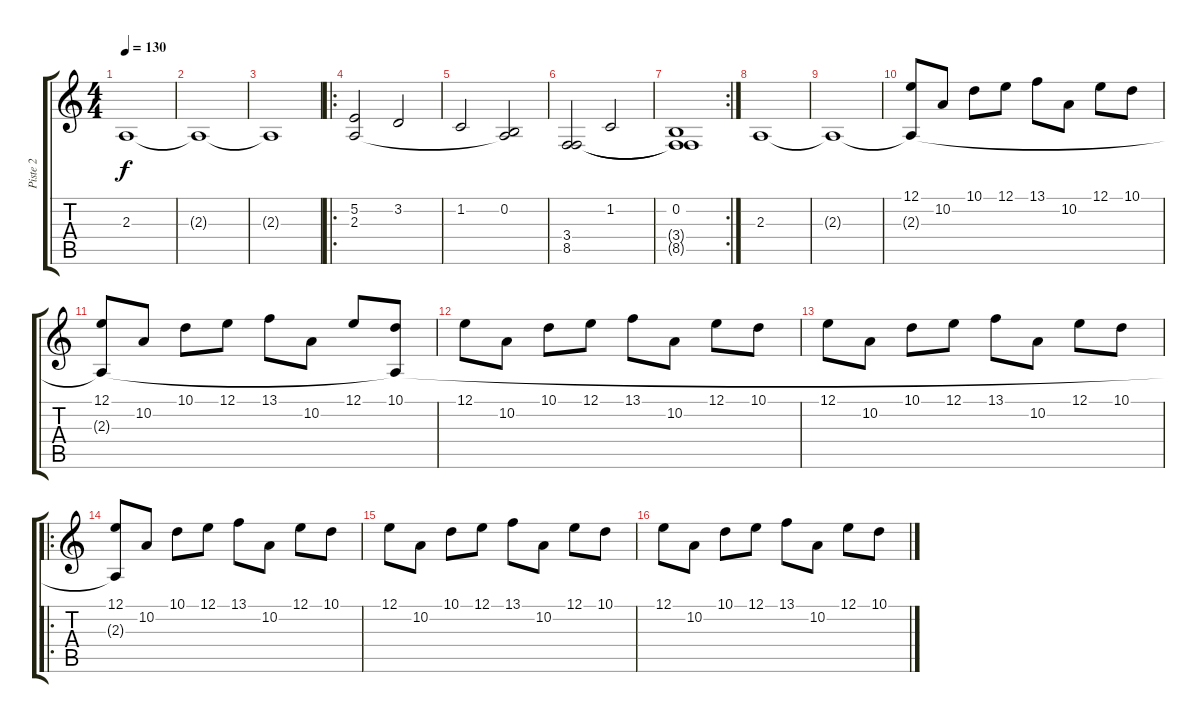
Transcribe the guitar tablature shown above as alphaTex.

\track ("Piste 2" "Piste 2") {instrument synthstrings2}
\staff {score tabs}
\tuning (E4 B3 G3 D3 A2 E2) {hide}
\ts (4 4)
\tempo 130
\clef g2
\ks c
2.3.1{dy f instrument synthstrings2} |
2.3{t}.1 |
2.3{t}.1 |
\ro
(5.2 2.3).2 3.2.2 |
1.2.2 (0.2 2.3{t}).2 |
(3.4 8.5).2 1.2.2 |
\rc 2
(0.2 3.4{t} 8.5{t}).1 |
2.3.1 |
2.3{t}.1 |
(12.1 2.3{t}).8 10.2.8 10.1.8 12.1.8 13.1.8 10.2.8 12.1.8 10.1.8 |
(12.1 2.3{t}).8 10.2.8 10.1.8 12.1.8 13.1.8 10.2.8 12.1.8 (10.1 2.3{t}).8 |
12.1.8 10.2.8 10.1.8 12.1.8 13.1.8 10.2.8 12.1.8 10.1.8 |
12.1.8 10.2.8 10.1.8 12.1.8 13.1.8 10.2.8 12.1.8 10.1.8 |
\ro
(12.1 2.3{t}).8 10.2.8 10.1.8 12.1.8 13.1.8 10.2.8 12.1.8 10.1.8 |
12.1.8 10.2.8 10.1.8 12.1.8 13.1.8 10.2.8 12.1.8 10.1.8 |
12.1.8 10.2.8 10.1.8 12.1.8 13.1.8 10.2.8 12.1.8 10.1.8
